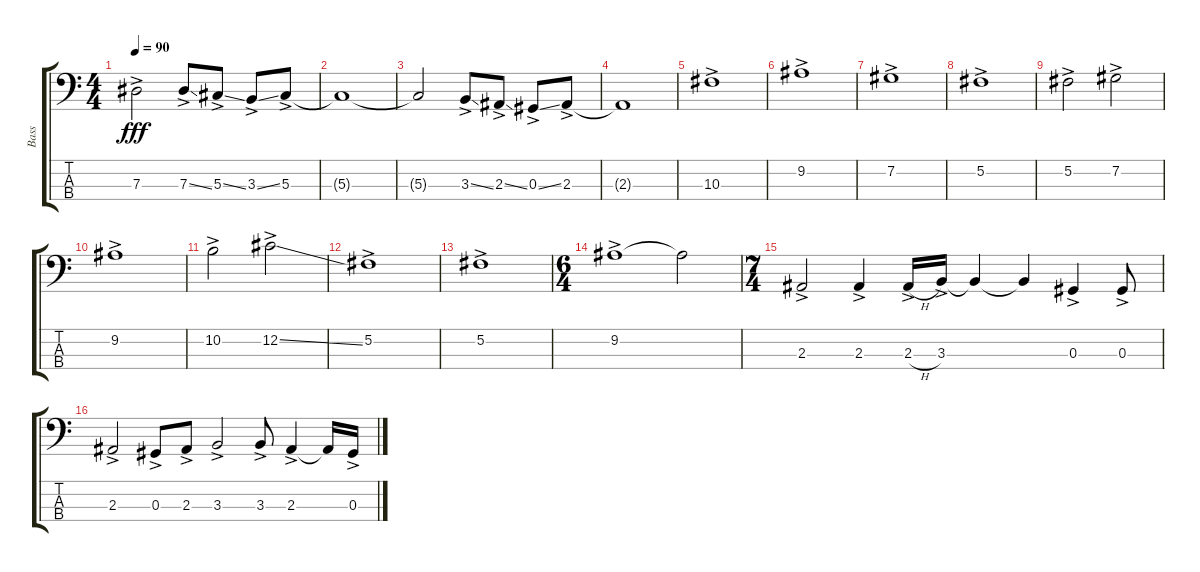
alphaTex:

\track ("Bass" "Bass") {instrument electricbassfinger}
\staff {score tabs}
\tuning (Gb2 Db2 Ab1 Eb1) {hide}
\ts (4 4)
\tempo 90
\clef f4
\ks c
7.3{ac}.2{dy fff} 7.3{ss ac}.8 5.3{ss ac}.8 3.3{ss ac}.8 5.3{ac}.8 |
5.3{t}.1 |
5.3{t}.2 3.3{ss ac}.8 2.3{ss ac}.8 0.3{ss ac}.8 2.3{ac}.8 |
2.3{t}.1 |
10.3{ac}.1 |
9.2{ac}.1 |
7.2{ac}.1 |
5.2{ac}.1 |
5.2{ac}.2 7.2{ac}.2 |
9.2{ac}.1 |
10.2{ac}.2 12.2{ss ac}.2 |
5.2{ac}.1 |
5.2{ac}.1 |
\ts (6 4)
9.2{ac}.1 9.2{t}.2 |
\ts (7 4)
2.3{ac}.2 2.3{ac}.4 2.3{h ac}.16 3.3{ac}.16 3.3{t}.4 3.3{t}.4 0.3{ac}.4 0.3{ac}.8 |
2.3{ac}.2 0.3{ac}.8 2.3{ac}.8 3.3{ac}.2 3.3{ac}.8 2.3{ac}.4 2.3{t}.16 0.3{ac}.16
